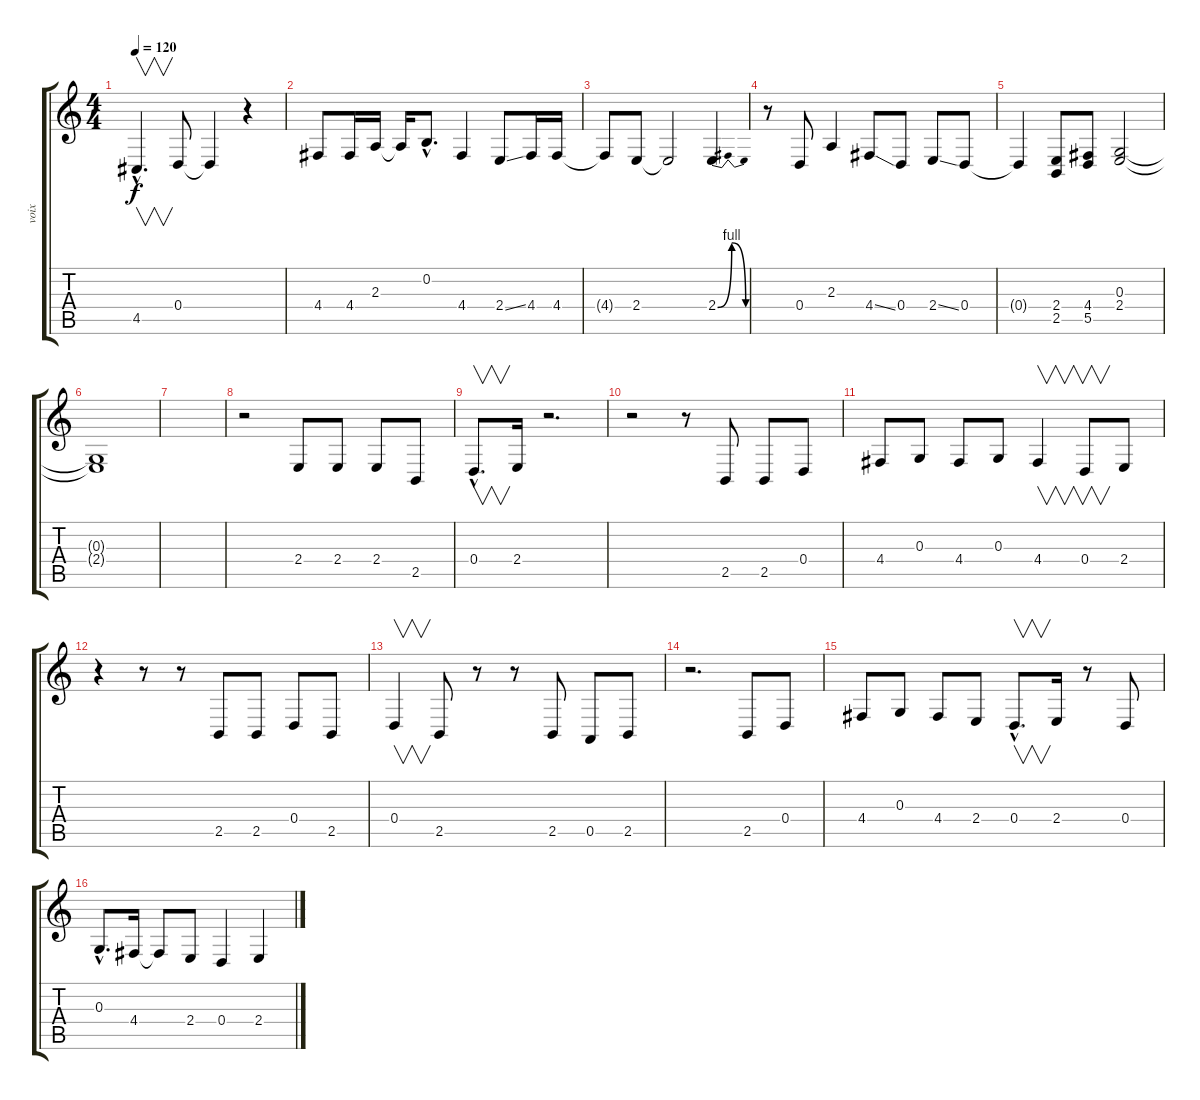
\track ("voix" "voix") {instrument tenorsax}
\staff {score tabs}
\tuning (E4 B3 G3 D3 A2 E2) {hide}
\ts (4 4)
\tempo 120
\clef g2
\ks c
4.5{hac}.4{v d dy f} 0.4.8 0.4{t}.4 r.4 |
4.4.8 4.4.16 2.3.16 2.3{t}.16 0.2{hac}.8{d} 4.4.4 2.4{ss}.8 4.4.16 4.4.16 |
4.4{t}.8 2.4.8 2.4{t}.2 2.4{be (bendrelease 0 0 15 4 46 4 60 0)}.4 |
r.8 0.4.8 2.3.4 4.4{ss}.8 0.4.8 2.4{ss}.8 0.4.8 |
0.4{t}.4 (2.4 2.5).8 (4.4 5.5).8 (0.3 2.4).2 |
(0.3{t} 2.4{t}).1 |
|
r.2 2.4.8 2.4.8 2.4.8 2.5.8 |
0.4{hac}.8{v d} 2.4.16 r.2{d} |
r.2 r.8 2.5.8 2.5.8 0.4.8 |
4.4.8 0.3.8 4.4.8 0.3.8 4.4.4{v} 0.4.8{v} 2.4.8 |
r.4 r.8 r.8 2.5.8 2.5.8 0.4.8 2.5.8 |
0.4.4{v} 2.5.8 r.8 r.8 2.5.8 0.5.8 2.5.8 |
r.2{d} 2.5.8 0.4.8 |
4.4.8 0.3.8 4.4.8 2.4.8 0.4{hac}.8{v d} 2.4.16 r.8 0.4.8 |
0.3{hac}.8{d} 4.4.16 4.4{t}.8 2.4.8 0.4.4 2.4.4
